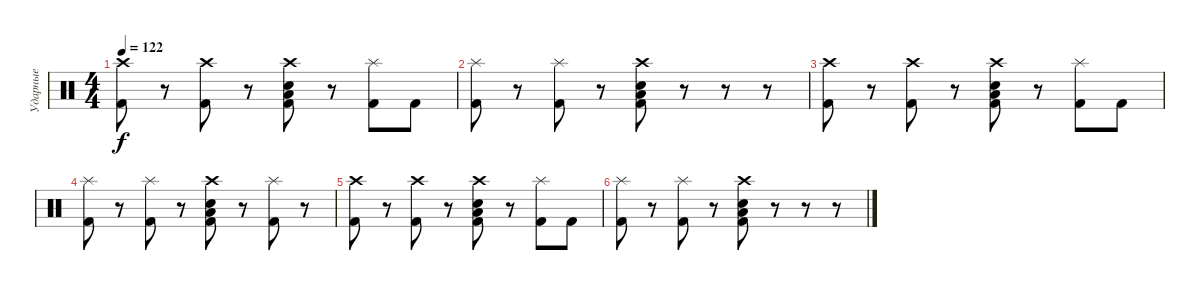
\track ("Ударные" "Ударные") {instrument percussion}
\staff {score}
\articulation defaults
\ts (4 4)
\tempo 122
\clef neutral
\ks c
("Crash high (hit)" "Kick (hit) 2").8{dy f} r.8 ("Crash high (hit)" "Kick (hit) 2").8 r.8 ("Crash high (hit)" "Low Floor Tom (hit)" "Electric Snare (hit)" "Kick (hit) 2").8 r.8 ("Splash (hit)" "Kick (hit) 2").8 "Kick (hit) 2".8 |
("Splash (hit)" "Kick (hit) 2").8 r.8 ("Splash (hit)" "Kick (hit) 2").8 r.8 ("Crash high (hit)" "Low Floor Tom (hit)" "Electric Snare (hit)" "Kick (hit) 2").8 r.8 r.8 r.8 |
("Crash high (hit)" "Kick (hit) 2").8 r.8 ("Crash high (hit)" "Kick (hit) 2").8 r.8 ("Crash high (hit)" "Low Floor Tom (hit)" "Electric Snare (hit)" "Kick (hit) 2").8 r.8 ("Splash (hit)" "Kick (hit) 2").8 "Kick (hit) 2".8 |
("Splash (hit)" "Kick (hit) 2").8 r.8 ("Splash (hit)" "Kick (hit) 2").8 r.8 ("Crash high (hit)" "Low Floor Tom (hit)" "Electric Snare (hit)" "Kick (hit) 2").8 r.8 ("Splash (hit)" "Kick (hit) 2").8 r.8 |
("Crash high (hit)" "Kick (hit) 2").8 r.8 ("Crash high (hit)" "Kick (hit) 2").8 r.8 ("Crash high (hit)" "Low Floor Tom (hit)" "Electric Snare (hit)" "Kick (hit) 2").8 r.8 ("Splash (hit)" "Kick (hit) 2").8 "Kick (hit) 2".8 |
("Splash (hit)" "Kick (hit) 2").8 r.8 ("Splash (hit)" "Kick (hit) 2").8 r.8 ("Crash high (hit)" "Low Floor Tom (hit)" "Electric Snare (hit)" "Kick (hit) 2").8 r.8 r.8 r.8
